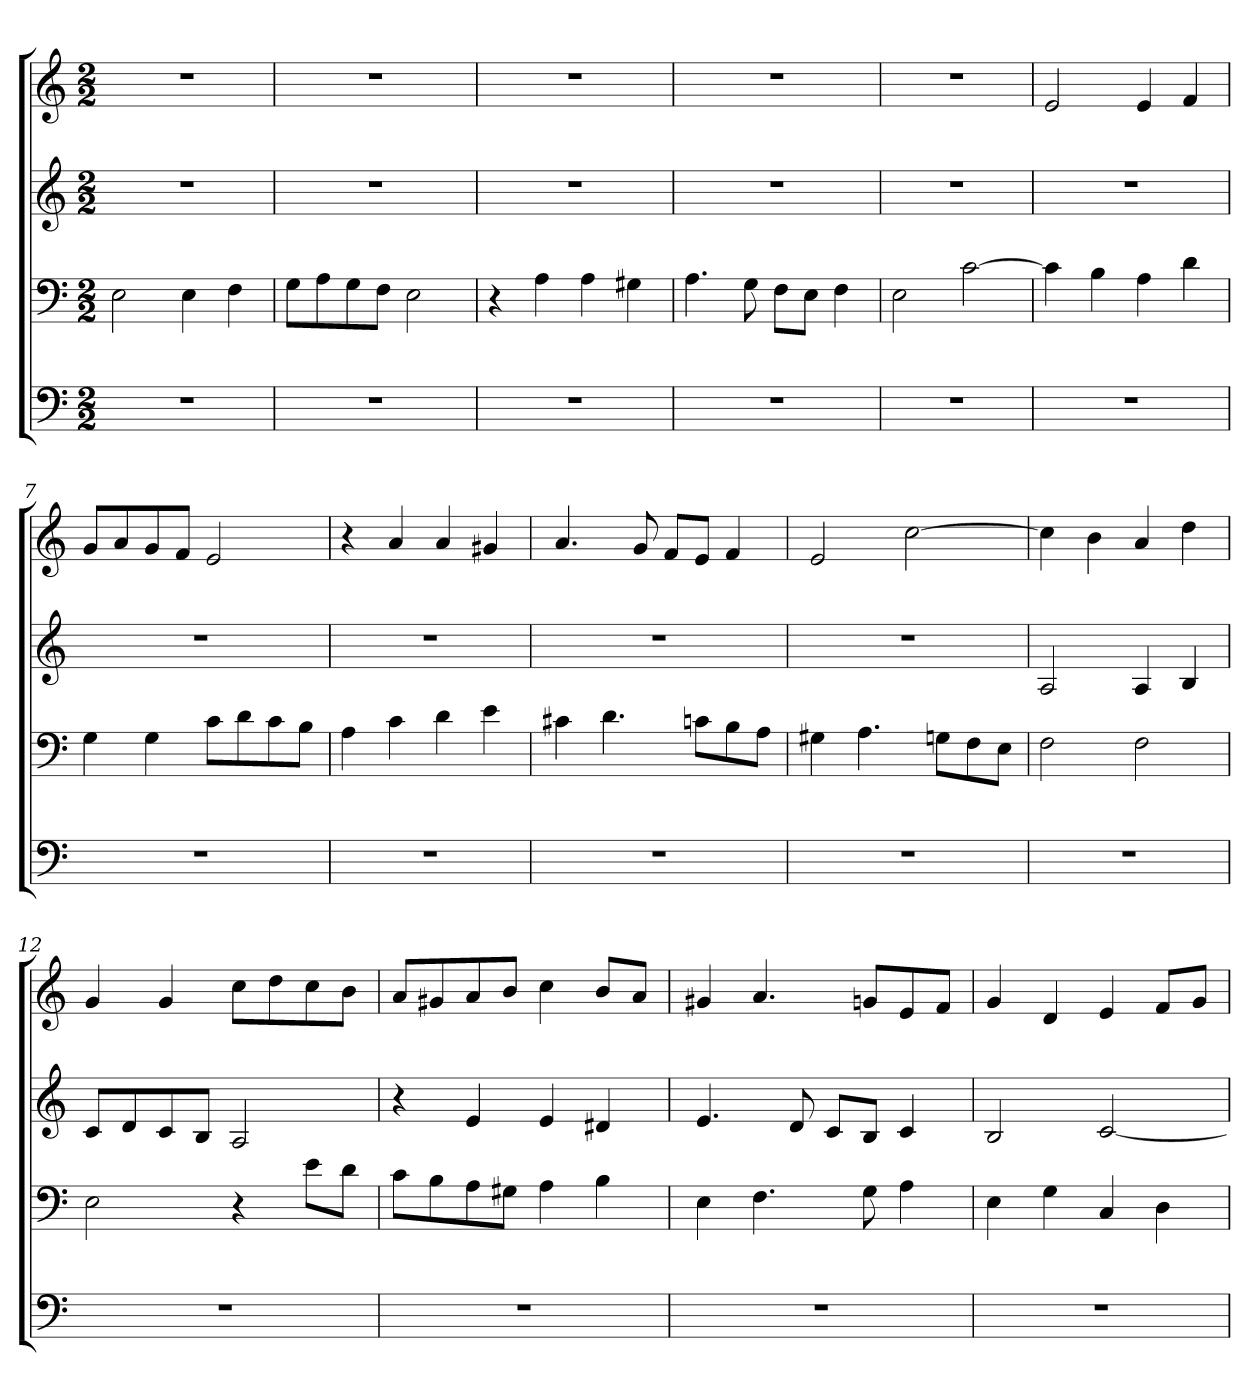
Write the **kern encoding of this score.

**kern	**kern	**kern	**kern
*part4	*part3	*part2	*part1
*staff4	*staff3	*staff2	*staff1
*clefF4	*clefF4	*clefG2	*clefG2
*k[]	*k[]	*k[]	*k[]
*E:phr	*E:phr	*E:phr	*E:phr
*M2/2	*M2/2	*M2/2	*M2/2
*MM100	*MM100	*MM100	*MM100
=1	=1	=1	=1
1r	2E	1r	1r
.	4E	.	.
.	4F	.	.
=2	=2	=2	=2
1r	8G\L	1r	1r
.	8A\	.	.
.	8G\	.	.
.	8F\J	.	.
.	2E	.	.
=3	=3	=3	=3
1r	4r	1r	1r
.	4A	.	.
.	4A	.	.
.	4G#X	.	.
=4	=4	=4	=4
1r	4.A	1r	1r
.	8G	.	.
.	8F\L	.	.
.	8E\J	.	.
.	4F	.	.
=5	=5	=5	=5
1r	2E	1r	1r
.	[2c	.	.
=6	=6	=6	=6
1r	4c]	1r	2e
.	4B	.	.
.	4A	.	4e
.	4d	.	4f
=7	=7	=7	=7
1r	4G	1r	8g/L
.	.	.	8a/
.	4G	.	8g/
.	.	.	8f/J
.	8c\L	.	2e
.	8d\	.	.
.	8c\	.	.
.	8B\J	.	.
=8	=8	=8	=8
1r	4A	1r	4r
.	4c	.	4a
.	4d	.	4a
.	4e	.	4g#X
=9	=9	=9	=9
1r	4c#X	1r	4.a
.	4.d	.	.
.	.	.	8g
.	.	.	8f/L
.	8cn\L	.	8e/J
.	8B\	.	4f
.	8A\J	.	.
=10	=10	=10	=10
1r	4G#X	1r	2e
.	4.A	.	.
.	.	.	[2cc
.	8Gn\L	.	.
.	8F\	.	.
.	8E\J	.	.
=11	=11	=11	=11
1r	2F	2A	4cc]
.	.	.	4b
.	2F	4A	4a
.	.	4B	4dd
=12	=12	=12	=12
1r	2E	8c/L	4g
.	.	8d/	.
.	.	8c/	4g
.	.	8B/J	.
.	4r	2A	8cc\L
.	.	.	8dd\
.	8e\L	.	8cc\
.	8d\J	.	8b\J
=13	=13	=13	=13
1r	8c\L	4r	8a/L
.	8B\	.	8g#X/
.	8A\	4e	8a/
.	8G#X\J	.	8b/J
.	4A	4e	4cc
.	4B	4d#X	8b/L
.	.	.	8a/J
=14	=14	=14	=14
1r	4E	4.e	4g#X
.	4.F	.	4.a
.	.	8d	.
.	.	8c/L	.
.	8G	8B/J	8gn/L
.	4A	4c	8e/
.	.	.	8f/J
=15	=15	=15	=15
1r	4E	2B	4g
.	4G	.	4d
.	4C	[2c	4e
.	4D	.	8f/L
.	.	.	8g/J
=	=	=	=
*-	*-	*-	*-
